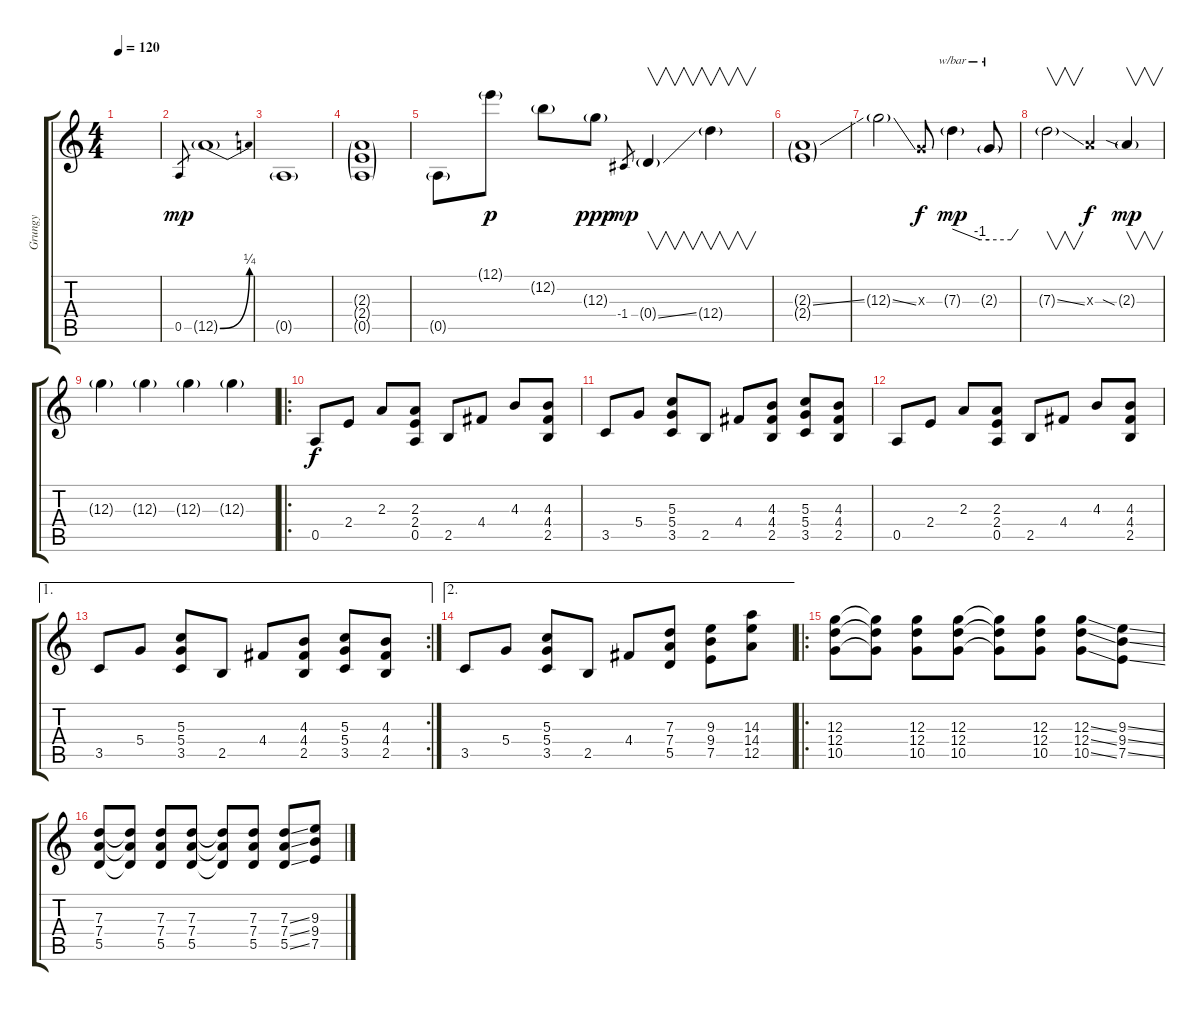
\track ("Grungy" "Grungy") {instrument distortionguitar}
\staff {score tabs}
\tuning (E4 B3 G3 D3 A2 E2) {hide}
\ts (4 4)
\tempo 120
\clef g2
\ks c
|
0.5.8{gr dy mp} 12.5{be (bend 0 0 60 1) g}.1{volume 12} |
0.5{g}.1 |
(2.3{g} 2.4{g} 0.5{g}).1 |
0.5{g}.8 12.1{g}.8{dy p} 12.2{g}.8 12.3{g}.8{dy ppp} -1.4.8{gr dy mp} 0.4{ss g}.4{v instrument distortionguitar} 12.4{g}.4{v} |
(2.3{ss g} 2.4{g}).1 |
12.3{ss g}.2 0.3{x}.8{dy f} 7.3{g}.4{tbe (custom default 0 0 45 -4 60 -4) dy mp} 2.3{g}.8{tbe (custom default 0 -4 45 -4 60 0)} |
7.3{ss g}.2{v} 2.3{x}.4{dy f} 2.3{sia g}.4{v dy mp} |
12.3{g}.4{instrument guitarharmonics} 12.3{g}.4 12.3{g}.4 12.3{g}.4 |
\ro
0.5.8{dy f instrument electricguitarclean} 2.4.8 2.3.8 (2.3 2.4 0.5).8 2.5.8 4.4.8 4.3.8 (4.3 4.4 2.5).8 |
3.5.8 5.4.8 (5.3 5.4 3.5).8 2.5.8 4.4.8 (4.3 4.4 2.5).8 (5.3 5.4 3.5).8 (4.3 4.4 2.5).8 |
0.5.8 2.4.8 2.3.8 (2.3 2.4 0.5).8 2.5.8 4.4.8 4.3.8 (4.3 4.4 2.5).8 |
\ae 1
\rc 2
3.5.8 5.4.8 (5.3 5.4 3.5).8 2.5.8 4.4.8 (4.3 4.4 2.5).8 (5.3 5.4 3.5).8 (4.3 4.4 2.5).8 |
\ae 2
3.5.8 5.4.8 (5.3 5.4 3.5).8 2.5.8 4.4.8 (7.3 7.4 5.5).8{instrument distortionguitar} (9.3 9.4 7.5).8 (14.3 14.4 12.5).8 |
\ro
(12.3 12.4 10.5).8 (12.3{t} 12.4{t} 10.5{t}).8 (12.3 12.4 10.5).8 (12.3 12.4 10.5).8 (12.3{t} 12.4{t} 10.5{t}).8 (12.3 12.4 10.5).8 (12.3{ss} 12.4{ss} 10.5{ss}).8 (9.3{ss} 9.4{ss} 7.5{ss}).8 |
(7.3 7.4 5.5).8 (7.3{t} 7.4{t} 5.5{t}).8 (7.3 7.4 5.5).8 (7.3 7.4 5.5).8 (7.3{t} 7.4{t} 5.5{t}).8 (7.3 7.4 5.5).8 (7.3{ss} 7.4{ss} 5.5{ss}).8 (9.3 9.4{ss} 7.5{ss}).8
